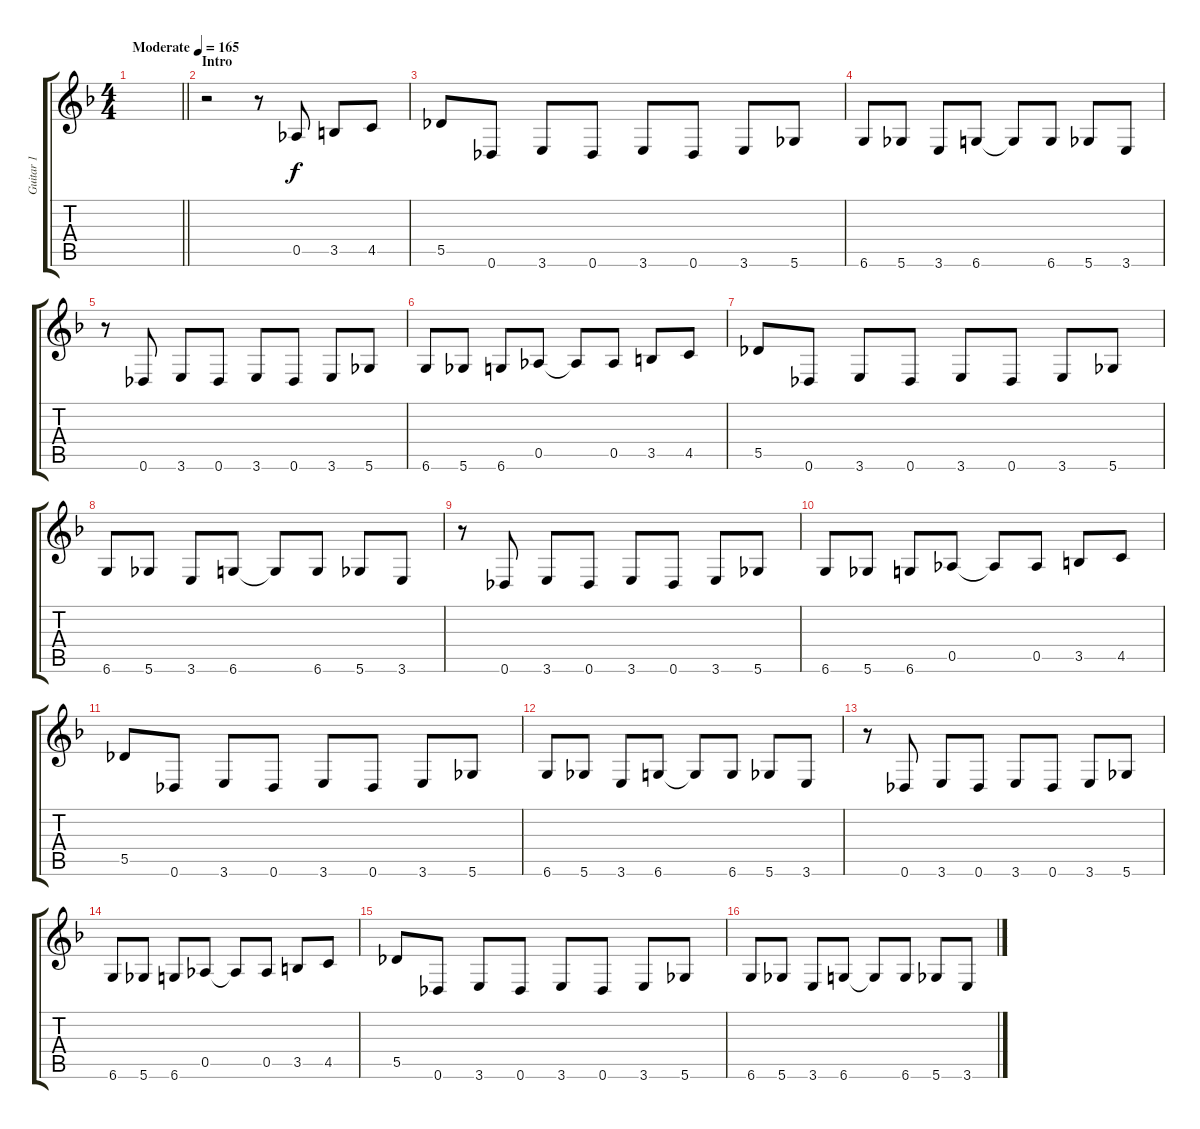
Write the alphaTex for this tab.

\track ("Guitar 1" "Guitar 1") {instrument distortionguitar}
\staff {score tabs}
\tuning (Eb4 Bb3 Gb3 Db3 Ab2 Db2) {hide}
\ts (4 4)
\tempo (165 "Moderate")
\clef g2
\barLineRight lightlight
\ks f
|
\section ("" "Intro")
r.2 r.8 0.5.8 3.5.8 4.5.8 |
5.5.8 0.6.8 3.6.8 0.6.8 3.6.8 0.6.8 3.6.8 5.6.8 |
6.6.8 5.6.8 3.6.8 6.6.8 6.6{t}.8 6.6.8 5.6.8 3.6.8 |
r.8 0.6.8 3.6.8 0.6.8 3.6.8 0.6.8 3.6.8 5.6.8 |
6.6.8 5.6.8 6.6.8 0.5.8 0.5{t}.8 0.5.8 3.5.8 4.5.8 |
5.5.8 0.6.8 3.6.8 0.6.8 3.6.8 0.6.8 3.6.8 5.6.8 |
6.6.8 5.6.8 3.6.8 6.6.8 6.6{t}.8 6.6.8 5.6.8 3.6.8 |
r.8 0.6.8 3.6.8 0.6.8 3.6.8 0.6.8 3.6.8 5.6.8 |
6.6.8 5.6.8 6.6.8 0.5.8 0.5{t}.8 0.5.8 3.5.8 4.5.8 |
5.5.8 0.6.8 3.6.8 0.6.8 3.6.8 0.6.8 3.6.8 5.6.8 |
6.6.8 5.6.8 3.6.8 6.6.8 6.6{t}.8 6.6.8 5.6.8 3.6.8 |
r.8 0.6.8 3.6.8 0.6.8 3.6.8 0.6.8 3.6.8 5.6.8 |
6.6.8 5.6.8 6.6.8 0.5.8 0.5{t}.8 0.5.8 3.5.8 4.5.8 |
5.5.8 0.6.8 3.6.8 0.6.8 3.6.8 0.6.8 3.6.8 5.6.8 |
6.6.8 5.6.8 3.6.8 6.6.8 6.6{t}.8 6.6.8 5.6.8 3.6.8
